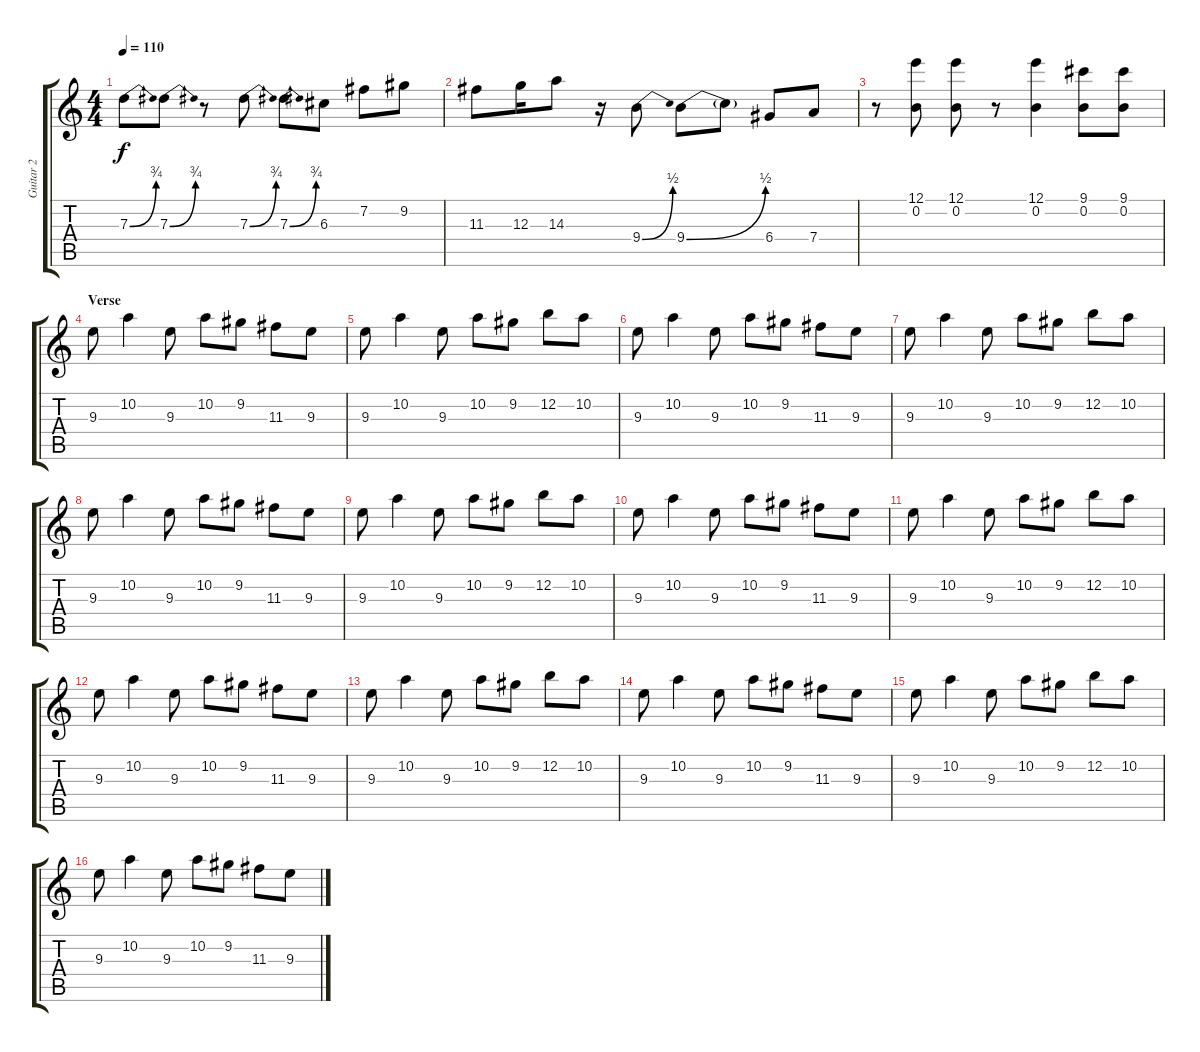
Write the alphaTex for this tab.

\track ("Guitar 2" "Guitar 2") {instrument overdrivenguitar}
\staff {score tabs}
\tuning (E4 B3 G3 D3 A2 E2) {hide}
\ts (4 4)
\tempo 110
\clef g2
\ks c
7.3{be (bend 0 0 60 3)}.8{dy f} 7.3{be (bend 0 0 60 3)}.8 r.8 7.3{be (bend 0 0 60 3)}.8 7.3{be (bend 0 0 60 3)}.8 6.3.8 7.2.8 9.2.8 |
11.3.8 12.3.16 14.3.8 r.16 9.4{be (bend 0 0 60 2)}.8 9.4{be (bend 0 0 60 2)}.8 9.4{t}.8 6.4.8 7.4.8 |
r.8 (12.1 0.2).8 (12.1 0.2).8 r.8 (12.1 0.2).4 (9.1 0.2).8 (9.1 0.2).8 |
\section ("" "Verse")
9.3.8 10.2.4 9.3.8 10.2.8 9.2.8 11.3.8 9.3.8 |
9.3.8 10.2.4 9.3.8 10.2.8 9.2.8 12.2.8 10.2.8 |
9.3.8 10.2.4 9.3.8 10.2.8 9.2.8 11.3.8 9.3.8 |
9.3.8 10.2.4 9.3.8 10.2.8 9.2.8 12.2.8 10.2.8 |
9.3.8 10.2.4 9.3.8 10.2.8 9.2.8 11.3.8 9.3.8 |
9.3.8 10.2.4 9.3.8 10.2.8 9.2.8 12.2.8 10.2.8 |
9.3.8 10.2.4 9.3.8 10.2.8 9.2.8 11.3.8 9.3.8 |
9.3.8 10.2.4 9.3.8 10.2.8 9.2.8 12.2.8 10.2.8 |
9.3.8 10.2.4 9.3.8 10.2.8 9.2.8 11.3.8 9.3.8 |
9.3.8 10.2.4 9.3.8 10.2.8 9.2.8 12.2.8 10.2.8 |
9.3.8 10.2.4 9.3.8 10.2.8 9.2.8 11.3.8 9.3.8 |
9.3.8 10.2.4 9.3.8 10.2.8 9.2.8 12.2.8 10.2.8 |
9.3.8 10.2.4 9.3.8 10.2.8 9.2.8 11.3.8 9.3.8
